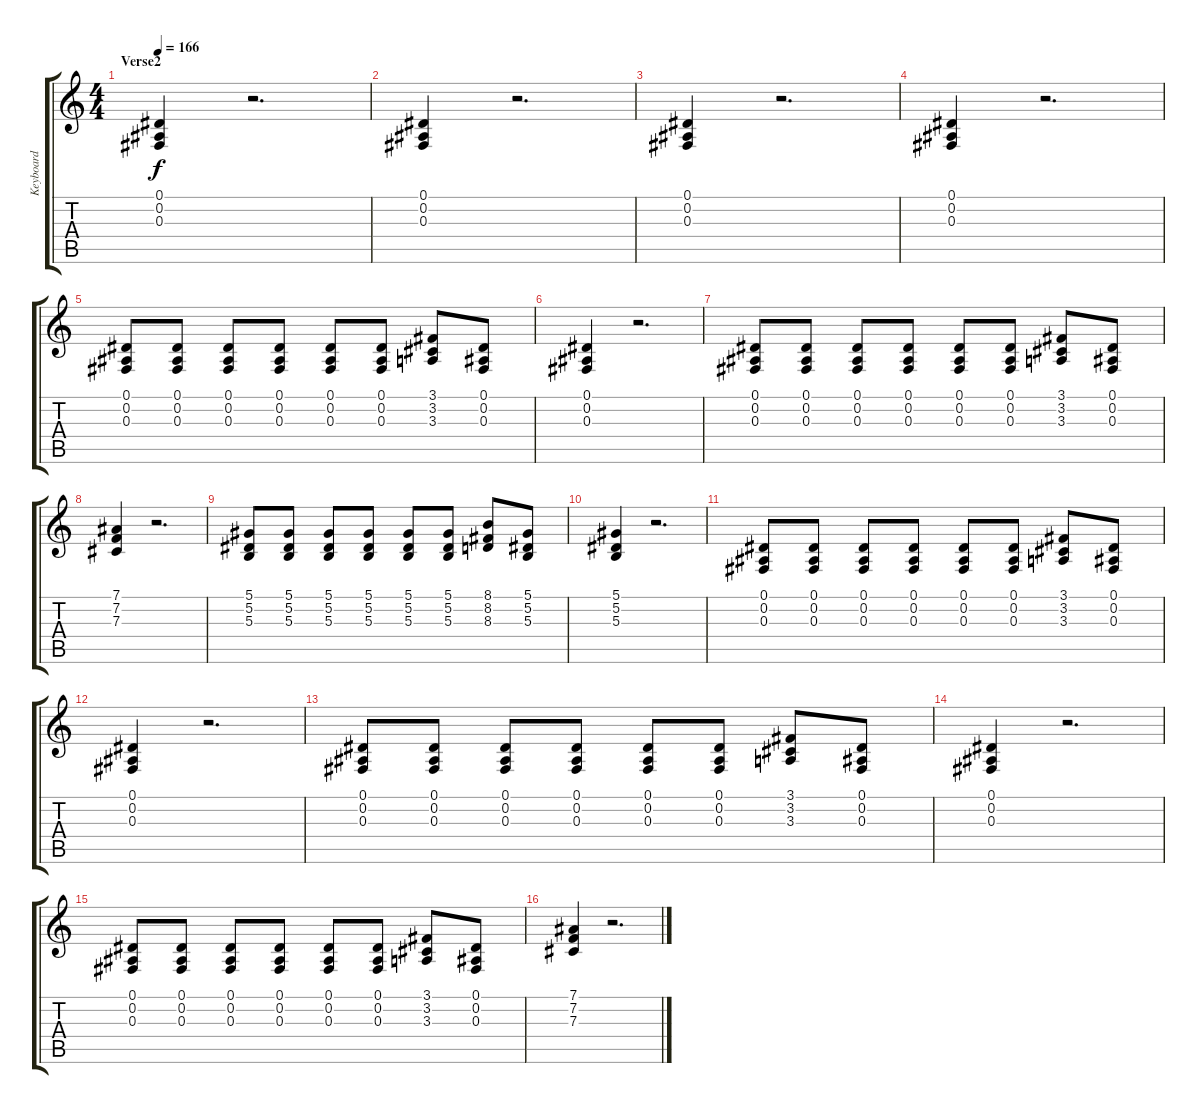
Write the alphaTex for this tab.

\track ("Keyboard" "Keyboard") {instrument choiraahs}
\staff {score tabs}
\tuning (Eb4 Bb3 Gb3 Db3 Ab2 Eb2) {hide}
\ts (4 4)
\section ("" "Verse2")
\tempo 166
\clef g2
\ks c
(0.1 0.2 0.3).4{dy f instrument choiraahs} r.2{d} |
(0.1 0.2 0.3).4 r.2{d} |
(0.1 0.2 0.3).4 r.2{d} |
(0.1 0.2 0.3).4 r.2{d} |
(0.1 0.2 0.3).8 (0.1 0.2 0.3).8 (0.1 0.2 0.3).8 (0.1 0.2 0.3).8 (0.1 0.2 0.3).8 (0.1 0.2 0.3).8 (3.1 3.2 3.3).8 (0.1 0.2 0.3).8 |
(0.1 0.2 0.3).4 r.2{d} |
(0.1 0.2 0.3).8 (0.1 0.2 0.3).8 (0.1 0.2 0.3).8 (0.1 0.2 0.3).8 (0.1 0.2 0.3).8 (0.1 0.2 0.3).8 (3.1 3.2 3.3).8 (0.1 0.2 0.3).8 |
(7.1 7.2 7.3).4 r.2{d} |
(5.1 5.2 5.3).8 (5.1 5.2 5.3).8 (5.1 5.2 5.3).8 (5.1 5.2 5.3).8 (5.1 5.2 5.3).8 (5.1 5.2 5.3).8 (8.1 8.2 8.3).8 (5.1 5.2 5.3).8 |
(5.1 5.2 5.3).4 r.2{d} |
(0.1 0.2 0.3).8 (0.1 0.2 0.3).8 (0.1 0.2 0.3).8 (0.1 0.2 0.3).8 (0.1 0.2 0.3).8 (0.1 0.2 0.3).8 (3.1 3.2 3.3).8 (0.1 0.2 0.3).8 |
(0.1 0.2 0.3).4 r.2{d} |
(0.1 0.2 0.3).8 (0.1 0.2 0.3).8 (0.1 0.2 0.3).8 (0.1 0.2 0.3).8 (0.1 0.2 0.3).8 (0.1 0.2 0.3).8 (3.1 3.2 3.3).8 (0.1 0.2 0.3).8 |
(0.1 0.2 0.3).4 r.2{d} |
(0.1 0.2 0.3).8 (0.1 0.2 0.3).8 (0.1 0.2 0.3).8 (0.1 0.2 0.3).8 (0.1 0.2 0.3).8 (0.1 0.2 0.3).8 (3.1 3.2 3.3).8 (0.1 0.2 0.3).8 |
(7.1 7.2 7.3).4 r.2{d}
